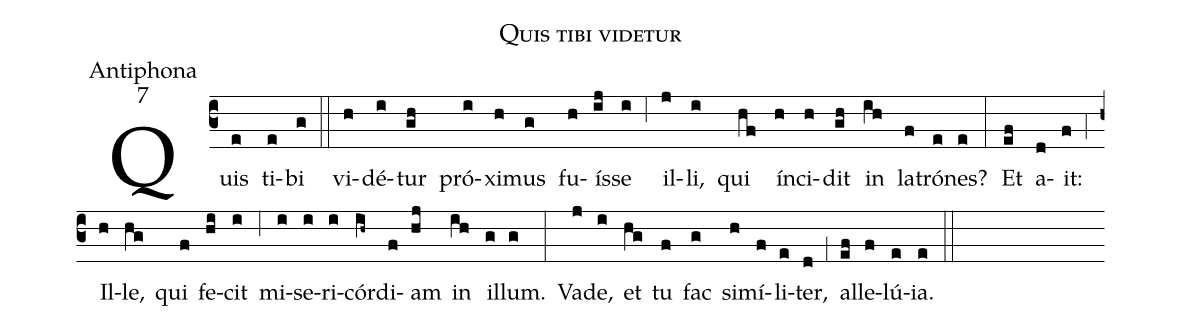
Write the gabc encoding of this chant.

name:Quis tibi videtur;
office-part:Antiphona;
mode:7;
%%
(c3) Quis(e) ti(e)bi(g) (::) vi(h)dé(i)tur(gh) pró(i)xi(h)mus(g) fu(h)ís(ij)se(i) (;6) il(j)li,(i) qui(hf) ín(h)ci(h)dit(gh) in(ih) la(f)tró(e)nes?(e) (:) Et(ef) a(d)it:(f) (;4) Il(h)le,(hg) qui(f) fe(hi)cit(i) (;6) mi(i)se(i)ri(i)cór(ih~)di(f)am(hj) in(ih) il(g)lum.(g) (:) Va(j)de,(i) et(hg) tu(f) fac(g) si(h)mí(f)li(e)ter,(d) (;1) al(ef)le(f)lú(e)ia.(e) (::)
